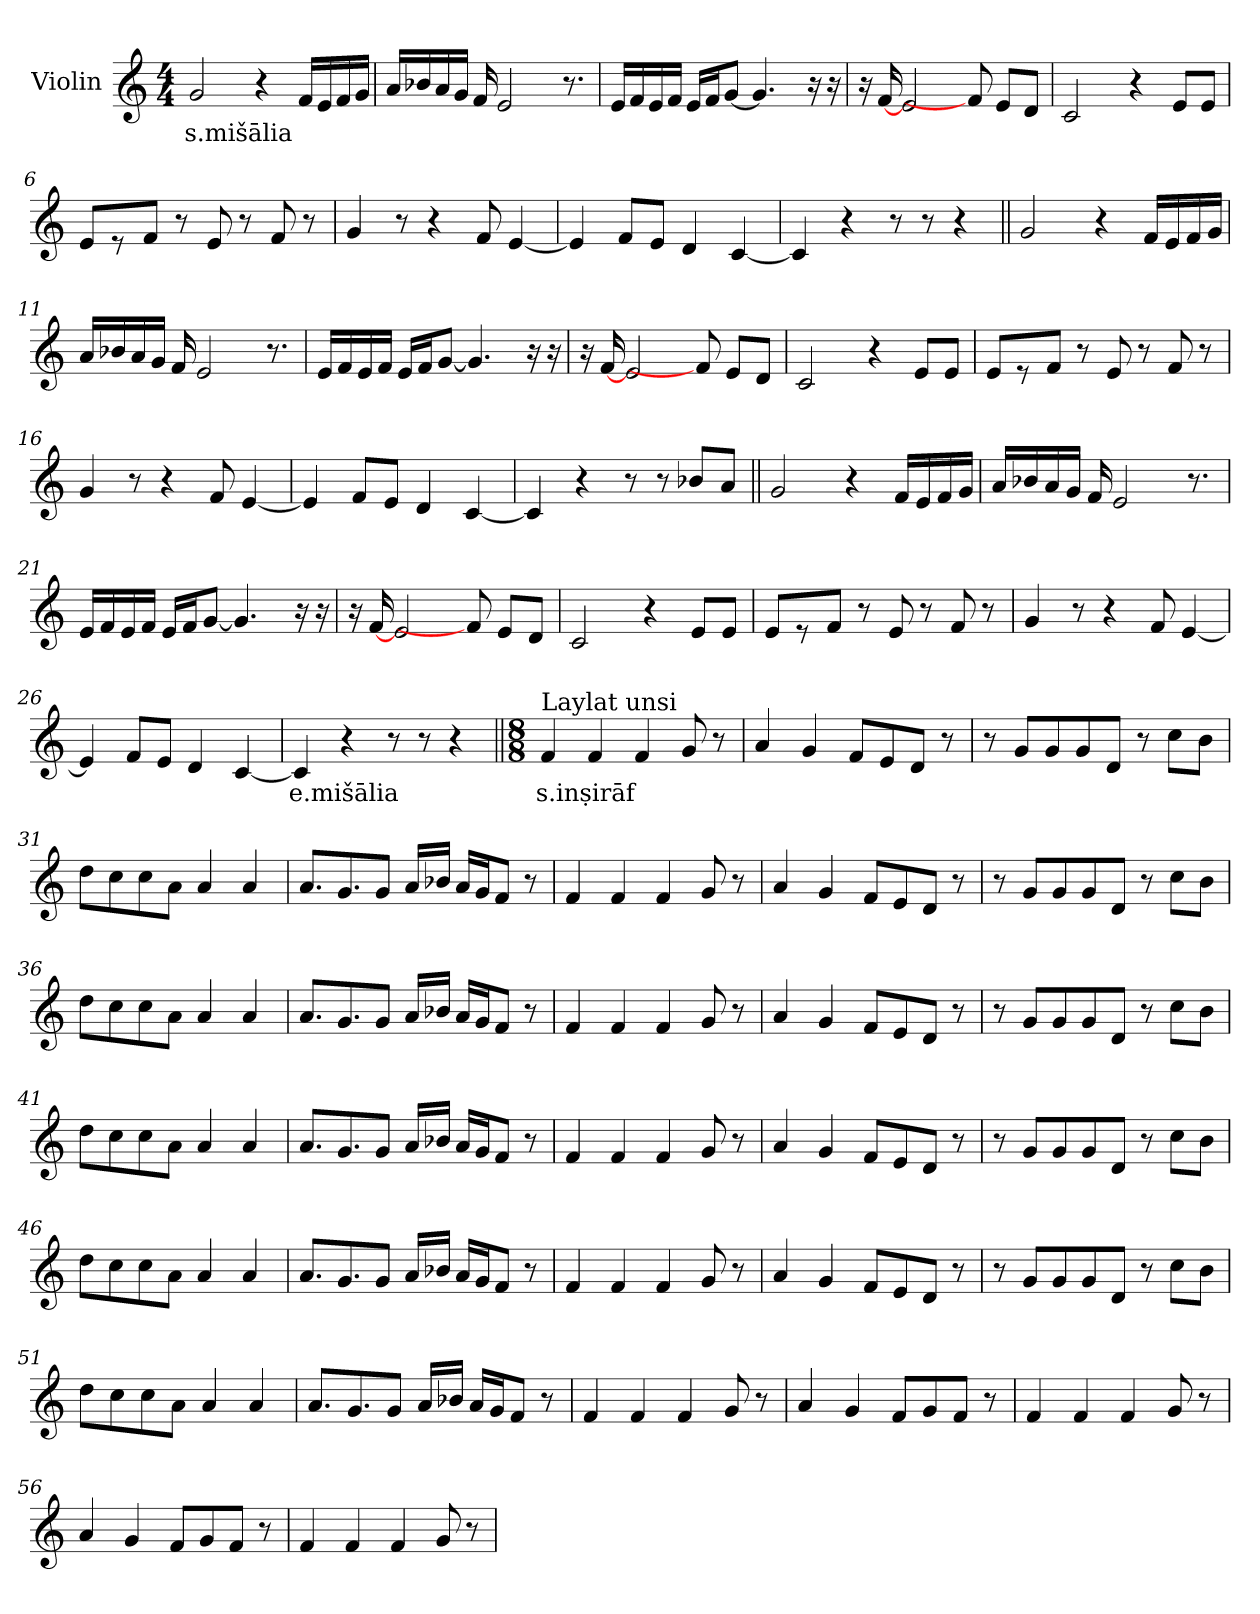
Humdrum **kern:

**kern	**text
*part1	*part1
*staff1	*staff1
*I"Violin	*
*clefG2	*
*k[]	*
*M4/4	*
*MM90	*
=1	=1
!	!LO:LY:b
2g/	s.mišālia
4r	.
16f/LL	.
16e/	.
16f/	.
16g/JJ	.
=2	=2
16a/LL	.
16b-X/	.
16a/	.
16g/JJ	.
16f/	.
2e/	.
8.r	.
=3	=3
16e/LL	.
16f/	.
16e/	.
16f/JJ	.
16e/LL	.
16f/J	.
[8g/J	.
4.g/]	.
16r	.
16r	.
=4	=4
16r	.
[16f/	.
2e/	.
8f/]	.
8e/L	.
8d/J	.
!!LO:LB:g=z
=5	=5
2c/	.
4r	.
8e/L	.
8e/J	.
=6	=6
8e/L	.
8r	.
8f/J	.
8r	.
8e/	.
8r	.
8f/	.
8r	.
=7	=7
4g/	.
8r	.
4r	.
8f/	.
[4e/	.
=8	=8
4e/]	.
8f/L	.
8e/J	.
4d/	.
[4c/	.
=9	=9
4c/]	.
4r	.
8r	.
8r	.
4r	.
!!LO:LB:g=z
=10||	=10||
2g/	.
4r	.
16f/LL	.
16e/	.
16f/	.
16g/JJ	.
=11	=11
16a/LL	.
16b-X/	.
16a/	.
16g/JJ	.
16f/	.
2e/	.
8.r	.
=12	=12
16e/LL	.
16f/	.
16e/	.
16f/JJ	.
16e/LL	.
16f/J	.
[8g/J	.
4.g/]	.
16r	.
16r	.
=13	=13
16r	.
[16f/	.
2e/	.
8f/]	.
8e/L	.
8d/J	.
!!LO:LB:g=z
=14	=14
2c/	.
4r	.
8e/L	.
8e/J	.
=15	=15
8e/L	.
8r	.
8f/J	.
8r	.
8e/	.
8r	.
8f/	.
8r	.
=16	=16
4g/	.
8r	.
4r	.
8f/	.
[4e/	.
=17	=17
4e/]	.
8f/L	.
8e/J	.
4d/	.
[4c/	.
=18	=18
4c/]	.
4r	.
8r	.
8r	.
8b-X/L	.
8a/J	.
!!LO:LB:g=z
=19||	=19||
2g/	.
4r	.
16f/LL	.
16e/	.
16f/	.
16g/JJ	.
=20	=20
16a/LL	.
16b-X/	.
16a/	.
16g/JJ	.
16f/	.
2e/	.
8.r	.
=21	=21
16e/LL	.
16f/	.
16e/	.
16f/JJ	.
16e/LL	.
16f/J	.
[8g/J	.
4.g/]	.
16r	.
16r	.
=22	=22
16r	.
[16f/	.
2e/	.
8f/]	.
8e/L	.
8d/J	.
!!LO:LB:g=z
=23	=23
2c/	.
4r	.
8e/L	.
8e/J	.
=24	=24
8e/L	.
8r	.
8f/J	.
8r	.
8e/	.
8r	.
8f/	.
8r	.
=25	=25
4g/	.
8r	.
4r	.
8f/	.
[4e/	.
=26	=26
4e/]	.
8f/L	.
8e/J	.
4d/	.
[4c/	.
=27	=27
!	!LO:LY:b
4c/]	e.mišālia
4r	.
8r	.
8r	.
4r	.
!!LO:LB:g=z
=28||	=28||
*M8/8	*
*MM80	*
!LO:TX:a:t=Laylat unsi	!
!	!LO:LY:b
4f/	s.inṣirāf
4f/	.
4f/	.
8g/	.
8r	.
=29	=29
4a/	.
4g/	.
8f/L	.
8e/	.
8d/J	.
8r	.
=30	=30
8r	.
8g/L	.
8g/	.
8g/	.
8d/J	.
8r	.
8cc\L	.
8b\J	.
=31	=31
8dd\L	.
8cc\	.
8cc\	.
8a\J	.
4a/	.
4a/	.
!!LO:PB:g=z
=32	=32
8.a/L	.
8.g/	.
8g/J	.
16a/LL	.
16b-X/JJ	.
16a/LL	.
16g/J	.
8f/J	.
8r	.
=33	=33
4f/	.
4f/	.
4f/	.
8g/	.
8r	.
=34	=34
4a/	.
4g/	.
8f/L	.
8e/	.
8d/J	.
8r	.
=35	=35
8r	.
8g/L	.
8g/	.
8g/	.
8d/J	.
8r	.
8cc\L	.
8b\J	.
!!LO:PB:g=z
=36	=36
8dd\L	.
8cc\	.
8cc\	.
8a\J	.
4a/	.
4a/	.
=37	=37
8.a/L	.
8.g/	.
8g/J	.
16a/LL	.
16b-X/JJ	.
16a/LL	.
16g/J	.
8f/J	.
8r	.
=38	=38
4f/	.
4f/	.
4f/	.
8g/	.
8r	.
=39	=39
4a/	.
4g/	.
8f/L	.
8e/	.
8d/J	.
8r	.
!!LO:LB:g=z
=40	=40
8r	.
8g/L	.
8g/	.
8g/	.
8d/J	.
8r	.
8cc\L	.
8b\J	.
=41	=41
8dd\L	.
8cc\	.
8cc\	.
8a\J	.
4a/	.
4a/	.
=42	=42
8.a/L	.
8.g/	.
8g/J	.
16a/LL	.
16b-X/JJ	.
16a/LL	.
16g/J	.
8f/J	.
8r	.
=43	=43
4f/	.
4f/	.
4f/	.
8g/	.
8r	.
!!LO:LB:g=z
=44	=44
4a/	.
4g/	.
8f/L	.
8e/	.
8d/J	.
8r	.
=45	=45
8r	.
8g/L	.
8g/	.
8g/	.
8d/J	.
8r	.
8cc\L	.
8b\J	.
=46	=46
8dd\L	.
8cc\	.
8cc\	.
8a\J	.
4a/	.
4a/	.
=47	=47
8.a/L	.
8.g/	.
8g/J	.
16a/LL	.
16b-X/JJ	.
16a/LL	.
16g/J	.
8f/J	.
8r	.
!!LO:LB:g=z
=48	=48
4f/	.
4f/	.
4f/	.
8g/	.
8r	.
=49	=49
4a/	.
4g/	.
8f/L	.
8e/	.
8d/J	.
8r	.
=50	=50
8r	.
8g/L	.
8g/	.
8g/	.
8d/J	.
8r	.
8cc\L	.
8b\J	.
=51	=51
8dd\L	.
8cc\	.
8cc\	.
8a\J	.
4a/	.
4a/	.
!!LO:LB:g=z
=52	=52
8.a/L	.
8.g/	.
8g/J	.
16a/LL	.
16b-X/JJ	.
16a/LL	.
16g/J	.
8f/J	.
8r	.
=53	=53
4f/	.
4f/	.
4f/	.
8g/	.
8r	.
=54	=54
4a/	.
4g/	.
8f/L	.
8g/	.
8f/J	.
8r	.
=55	=55
4f/	.
4f/	.
4f/	.
8g/	.
8r	.
=56	=56
4a/	.
4g/	.
8f/L	.
8g/	.
8f/J	.
8r	.
!!LO:LB:g=z
=57	=57
4f/	.
4f/	.
4f/	.
8g/	.
8r	.
=	=
*-	*-
